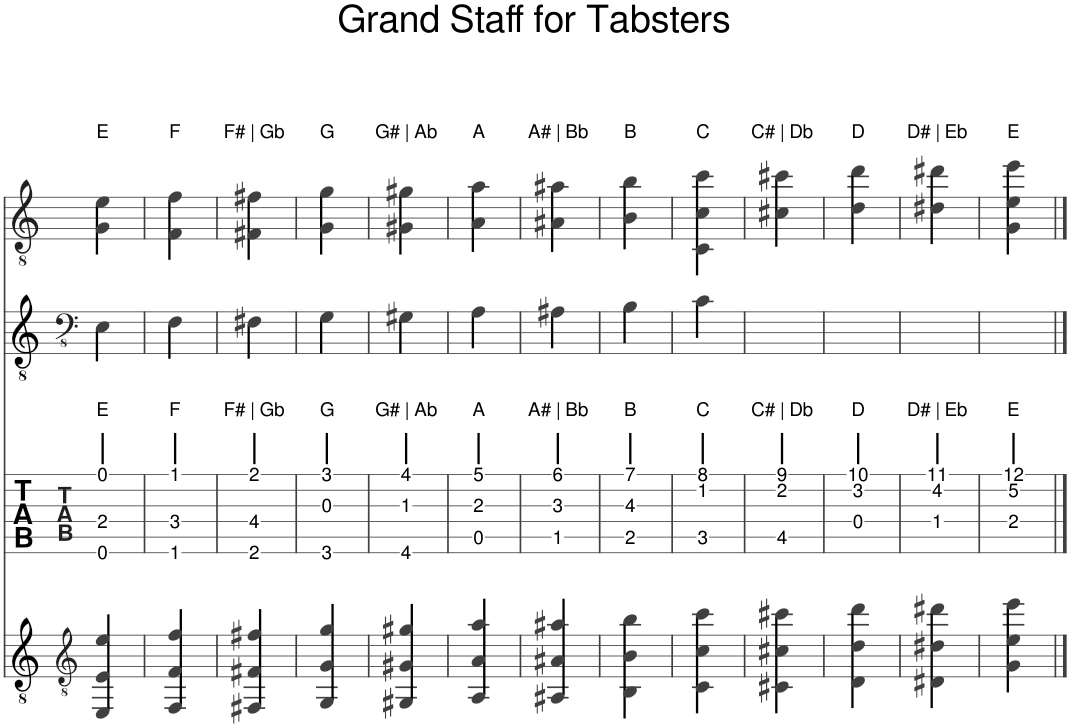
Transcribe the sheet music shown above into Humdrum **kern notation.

**kern	**kern	**kern	**kern
*part4	*part3	*part2	*part1
*staff4	*staff3	*staff2	*staff1
*I"Classical Guitar	*I"Guitar Tab	*I"Classical Guitar	*I"Classical Guitar
*I'Guitar	*	*I'Guit.	*I'Guitar
*stria5	*stria6	*stria5	*stria5
*clefGv2	*	*clefFv4	*clefGv2
*k[]	*k[]	*k[]	*k[]
*M1/4	*M1/4	*M1/4	*M1/4
=1	=1	=1	=1
!	!	!	!LO:TX:a:t=E
!	!LO:TX:a:t=E	!	!
4EEi/ 4Ei/ 4ei/	4EE/ 4E/ 4e/	4EEi\	4Gi\ 4ei\
=2	=2	=2	=2
!	!	!	!LO:TX:a:t=F
!	!LO:TX:a:t=F	!	!
4FFi/ 4Fi/ 4fi/	4FF/ 4F/ 4f/	4FFi\	4Fi\ 4fi\
=3	=3	=3	=3
!	!	!	!LO:TX:a:t=F# | Gb
!	!LO:TX:a:t=F# | Gb	!	!
4FF#Xi/ 4F#Xi/ 4f#Xi/	4FF#/ 4F#/ 4f#/	4FF#Xi\	4F#Xi\ 4f#Xi\
=4	=4	=4	=4
!	!	!	!LO:TX:a:t=G
!	!LO:TX:a:t=G	!	!
4GGi/ 4Gi/ 4gi/	4GG/ 4G/ 4g/	4GGi\	4Gi\ 4gi\
=5	=5	=5	=5
!	!	!	!LO:TX:a:t=G# | Ab
!	!LO:TX:a:t=G# | Ab	!	!
4GG#Xi/ 4G#Xi/ 4g#Xi/	4GG#/ 4G#/ 4g#/	4GG#Xi\	4G#Xi\ 4g#Xi\
=6	=6	=6	=6
!	!	!	!LO:TX:a:t=A
!	!LO:TX:a:t=A	!	!
4AAi/ 4Ai/ 4ai/	4AA/ 4A/ 4a/	4AAi\	4Ai\ 4ai\
=7	=7	=7	=7
!	!	!	!LO:TX:a:t=A# | Bb
!	!LO:TX:a:t=A# | Bb	!	!
4AA#Xi/ 4A#Xi/ 4a#Xi/	4BB-/ 4B-/ 4b-/	4AA#Xi\	4A#Xi\ 4a#Xi\
=8	=8	=8	=8
!	!	!	!LO:TX:a:t=B
!	!LO:TX:a:t=B	!	!
4BBi\ 4Bi\ 4bi\	4BB/ 4B/ 4b/	4BBi\	4Bi\ 4bi\
=9	=9	=9	=9
!	!	!	!LO:TX:a:t=C
!	!LO:TX:a:t=C	!	!
4Ci\ 4ci\ 4cci\	4C/ 4c/ 4cc/	4Ci\	4Ci\ 4ci\ 4cci\
=10	=10	=10	=10
!	!	!	!LO:TX:a:t=C# | Db
!	!LO:TX:a:t=C# | Db	!	!
4C#Xi\ 4c#Xi\ 4cc#Xi\	4C#/ 4c#/ 4cc#/	4ryy	4c#Xi\ 4cc#Xi\
=11	=11	=11	=11
!	!	!	!LO:TX:a:t=D
!	!LO:TX:a:t=D	!	!
4Di\ 4di\ 4ddi\	4D/ 4d/ 4dd/	4ryy	4di\ 4ddi\
=12	=12	=12	=12
!	!	!	!LO:TX:a:t=D# | Eb
!	!LO:TX:a:t=D# | Eb	!	!
4D#Xi\ 4d#Xi\ 4dd#Xi\	4E-/ 4e-/ 4ee-/	4ryy	4d#Xi\ 4dd#Xi\
=13	=13	=13	=13
!	!	!	!LO:TX:a:t=E
!	!LO:TX:a:t=E	!	!
4Gi\ 4ei\ 4eei\	4E/ 4e/ 4ee/	4ryy	4Gi\ 4ei\ 4eei\
==	==	==	==
*-	*-	*-	*-
